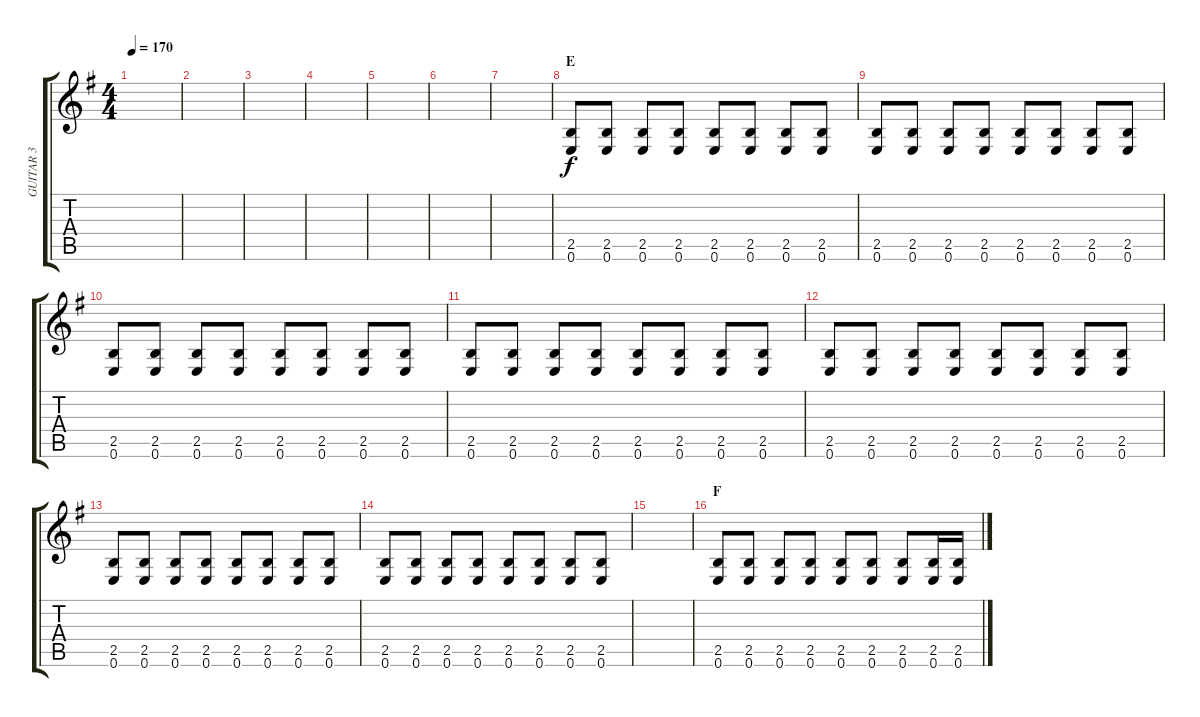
\track ("GUITAR 3" "GUITAR 3") {instrument distortionguitar}
\staff {score tabs}
\tuning (E4 B3 G3 E3 A2 E2) {hide}
\ts (4 4)
\tempo 170
\clef g2
\ks eminor
|
|
|
|
|
|
|
\section ("" "E")
(2.5 0.6).8 (2.5 0.6).8 (2.5 0.6).8 (2.5 0.6).8 (2.5 0.6).8 (2.5 0.6).8 (2.5 0.6).8 (2.5 0.6).8 |
(2.5 0.6).8 (2.5 0.6).8 (2.5 0.6).8 (2.5 0.6).8 (2.5 0.6).8 (2.5 0.6).8 (2.5 0.6).8 (2.5 0.6).8 |
(2.5 0.6).8 (2.5 0.6).8 (2.5 0.6).8 (2.5 0.6).8 (2.5 0.6).8 (2.5 0.6).8 (2.5 0.6).8 (2.5 0.6).8 |
(2.5 0.6).8 (2.5 0.6).8 (2.5 0.6).8 (2.5 0.6).8 (2.5 0.6).8 (2.5 0.6).8 (2.5 0.6).8 (2.5 0.6).8 |
(2.5 0.6).8 (2.5 0.6).8 (2.5 0.6).8 (2.5 0.6).8 (2.5 0.6).8 (2.5 0.6).8 (2.5 0.6).8 (2.5 0.6).8 |
(2.5 0.6).8 (2.5 0.6).8 (2.5 0.6).8 (2.5 0.6).8 (2.5 0.6).8 (2.5 0.6).8 (2.5 0.6).8 (2.5 0.6).8 |
(2.5 0.6).8 (2.5 0.6).8 (2.5 0.6).8 (2.5 0.6).8 (2.5 0.6).8 (2.5 0.6).8 (2.5 0.6).8 (2.5 0.6).8 |
|
\section ("" "F")
(2.5 0.6).8 (2.5 0.6).8 (2.5 0.6).8 (2.5 0.6).8 (2.5 0.6).8 (2.5 0.6).8 (2.5 0.6).8 (2.5 0.6).16 (2.5 0.6).16
